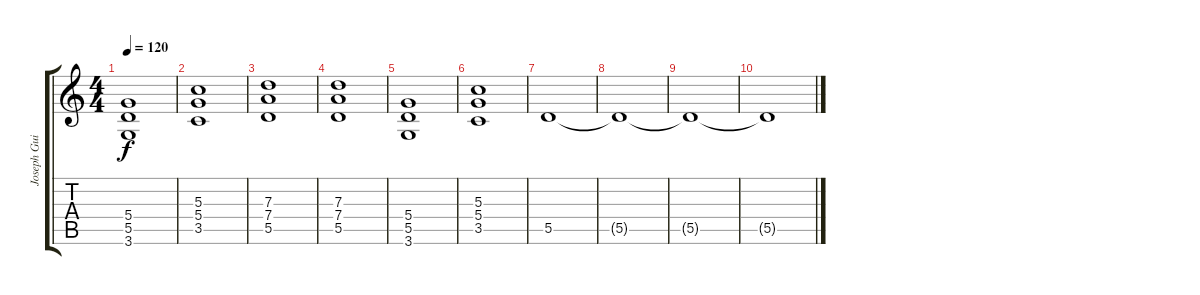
\track ("Joseph Guitar" "Joseph Gui") {instrument distortionguitar}
\staff {score tabs}
\tuning (E4 B3 G3 D3 A2 E2) {hide}
\ts (4 4)
\tempo 120
\clef g2
\ks c
(5.4 5.5 3.6).1{dy f} |
(5.3 5.4 3.5).1 |
(7.3 7.4 5.5).1 |
(7.3 7.4 5.5).1 |
(5.4 5.5 3.6).1 |
(5.3 5.4 3.5).1 |
5.5.1 |
5.5{t}.1 |
5.5{t}.1{volume 0} |
5.5{t}.1
